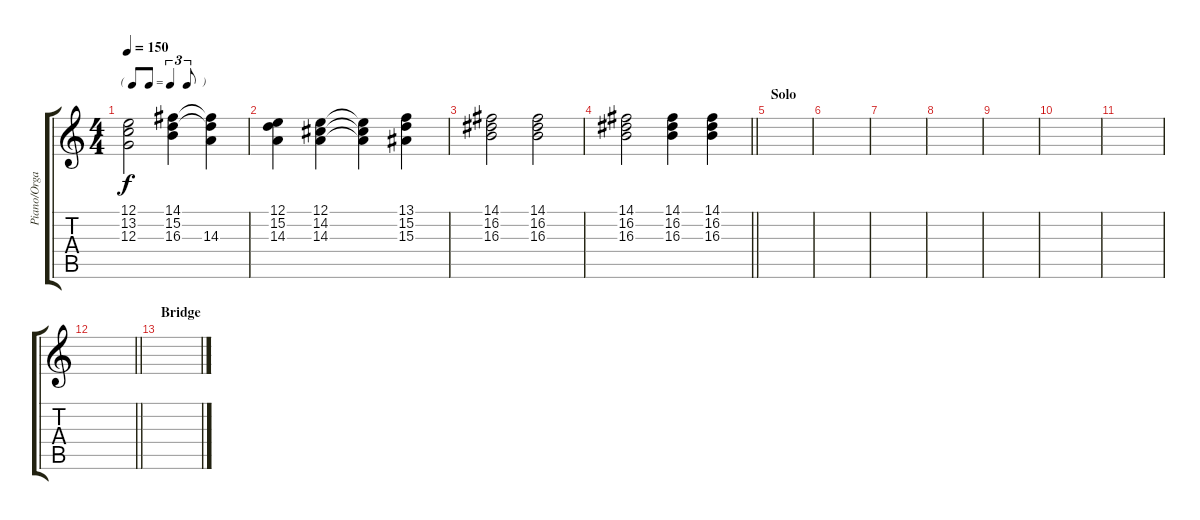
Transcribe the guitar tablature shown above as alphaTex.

\track ("Piano/Organ" "Piano/Orga") {instrument acousticgrandpiano}
\staff {score tabs}
\tuning (E4 B3 G3 D3 A2 E2) {hide}
\ts (4 4)
\tf triplet8th
\tempo 150
\clef g2
\ks c
(12.1 13.2 12.3).2{dy f} (14.1 15.2 16.3).4 (14.1{t} 15.2{t} 14.3).4 |
(12.1 15.2 14.3).4 (12.1 14.2 14.3).4 (12.1{t} 14.2{t} 14.3{t}).4 (13.1 15.2 15.3).4 |
(14.1 16.2 16.3).2 (14.1 16.2 16.3).2 |
\barLineRight lightlight
(14.1 16.2 16.3).2 (14.1 16.2 16.3).4 (14.1 16.2 16.3).4 |
\section ("" "Solo")
|
|
|
|
|
|
|
\barLineRight lightlight
|
\section ("" "Bridge")
